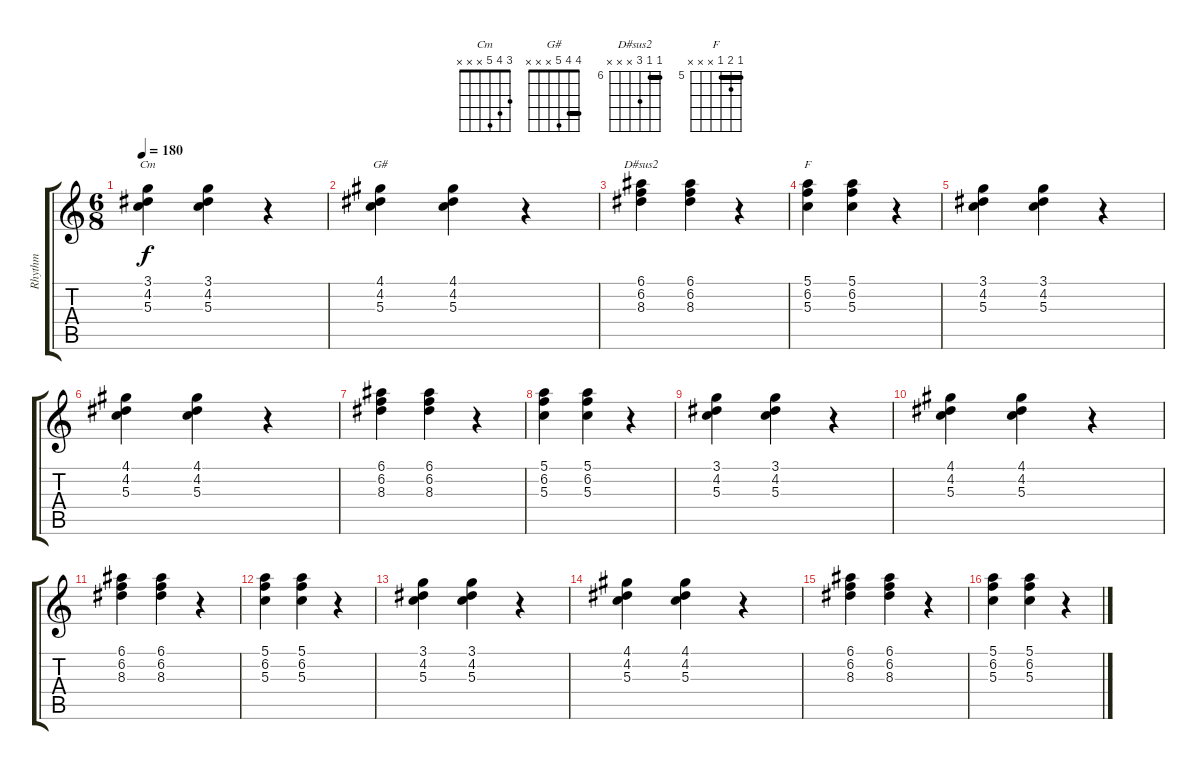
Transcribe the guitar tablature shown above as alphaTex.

\track ("Rhythm" "Rhythm") {instrument distortionguitar}
\staff {score tabs}
\tuning (E4 B3 G3 D3 A2 E2) {hide}
\chord ("Cm" 3 4 5 x x x)
\chord ("G#" 4 4 5 x x x) {barre 4}
\chord ("D#sus2" 6 6 8 x x x) {firstfret 6 barre 6}
\chord ("F" 5 6 5 x x x) {firstfret 5 barre 5}
\ts (6 8)
\tempo 180
\clef g2
\ks c
(3.1 4.2 5.3).4{ch "Cm" dy f} (3.1 4.2 5.3).4 r.4 |
(4.1 4.2 5.3).4{ch "G#"} (4.1 4.2 5.3).4 r.4 |
(6.1 6.2 8.3).4{ch "D#sus2"} (6.1 6.2 8.3).4 r.4 |
(5.1 6.2 5.3).4{ch "F"} (5.1 6.2 5.3).4 r.4 |
(3.1 4.2 5.3).4 (3.1 4.2 5.3).4 r.4 |
(4.1 4.2 5.3).4 (4.1 4.2 5.3).4 r.4 |
(6.1 6.2 8.3).4 (6.1 6.2 8.3).4 r.4 |
(5.1 6.2 5.3).4 (5.1 6.2 5.3).4 r.4 |
(3.1 4.2 5.3).4 (3.1 4.2 5.3).4 r.4 |
(4.1 4.2 5.3).4 (4.1 4.2 5.3).4 r.4 |
(6.1 6.2 8.3).4 (6.1 6.2 8.3).4 r.4 |
(5.1 6.2 5.3).4 (5.1 6.2 5.3).4 r.4 |
(3.1 4.2 5.3).4 (3.1 4.2 5.3).4 r.4 |
(4.1 4.2 5.3).4 (4.1 4.2 5.3).4 r.4 |
(6.1 6.2 8.3).4 (6.1 6.2 8.3).4 r.4 |
(5.1 6.2 5.3).4 (5.1 6.2 5.3).4 r.4
